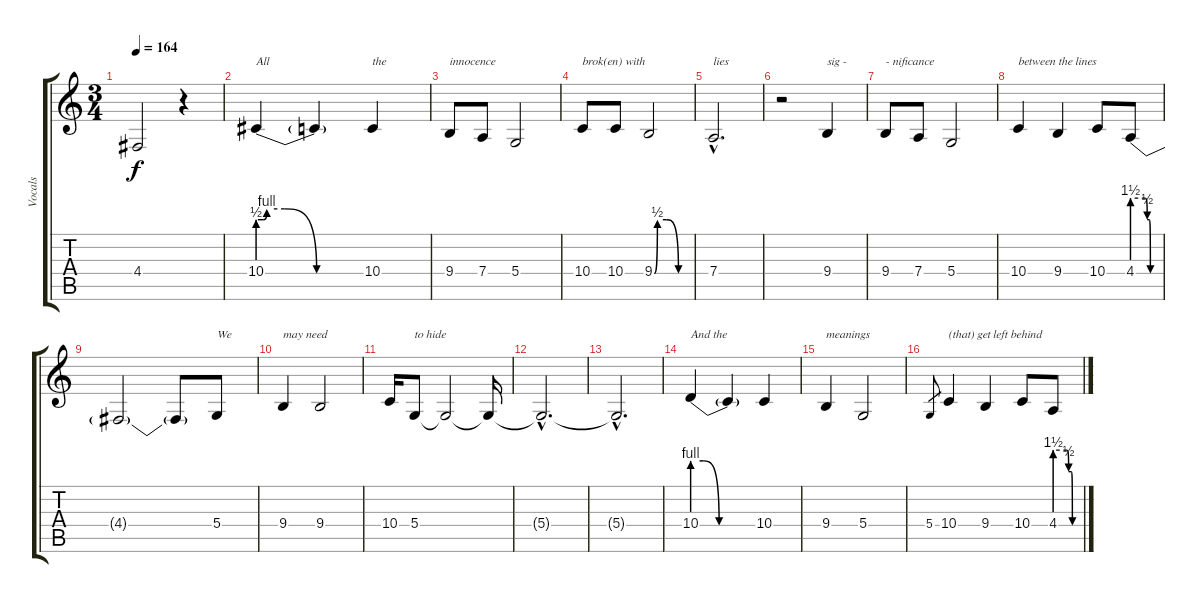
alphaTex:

\track ("Vocals" "Vocals") {instrument lead1square}
\staff {score tabs}
\tuning (E4 B3 G3 D3 A2 E2) {hide}
\ts (3 4)
\tempo 164
\clef g2
\ks c
4.4{t}.2{dy f} r.4 |
10.4{be (custom 0 2 3 2 5 4 15 4 33 0 60 0)}.4{txt "All"} 10.4{t}.4 10.4.4{txt "the"} |
9.4.8{txt "innocence"} 7.4.8 5.4.2 |
10.4.8{txt "brok(en) with"} 10.4.8 9.4{be (custom 0 0 5 2 20 2 40 0 60 0)}.2 |
7.4{hac}.2{d txt "lies"} |
r.2 9.4.4{txt "sig - "} |
9.4.8{txt "- nificance"} 7.4.8 5.4.2 |
10.4.4{txt "between the lines"} 9.4.4 10.4.8 4.4{be (custom 0 6 29 6 33 2 38 2 40 0 60 0)}.8 |
4.4{t}.2 4.4{t}.8 5.4.8{txt "We"} |
9.4.4{txt "may need"} 9.4.2 |
10.4.16 5.4.8{txt "to hide"} 5.4{t}.2 5.4{t}.16 |
5.4{hac t}.2{d} |
5.4{hac t}.2{d} |
10.4{be (custom 0 4 10 4 25 0 60 0)}.4{txt "And the"} 10.4{t}.4 10.4.4 |
9.4.4{txt "meanings"} 5.4.2 |
5.4.8{gr} 10.4.4{txt "(that) get left behind"} 9.4.4 10.4.8 4.4{be (custom 0 6 29 6 33 2 40 2 42 0 60 0)}.8
